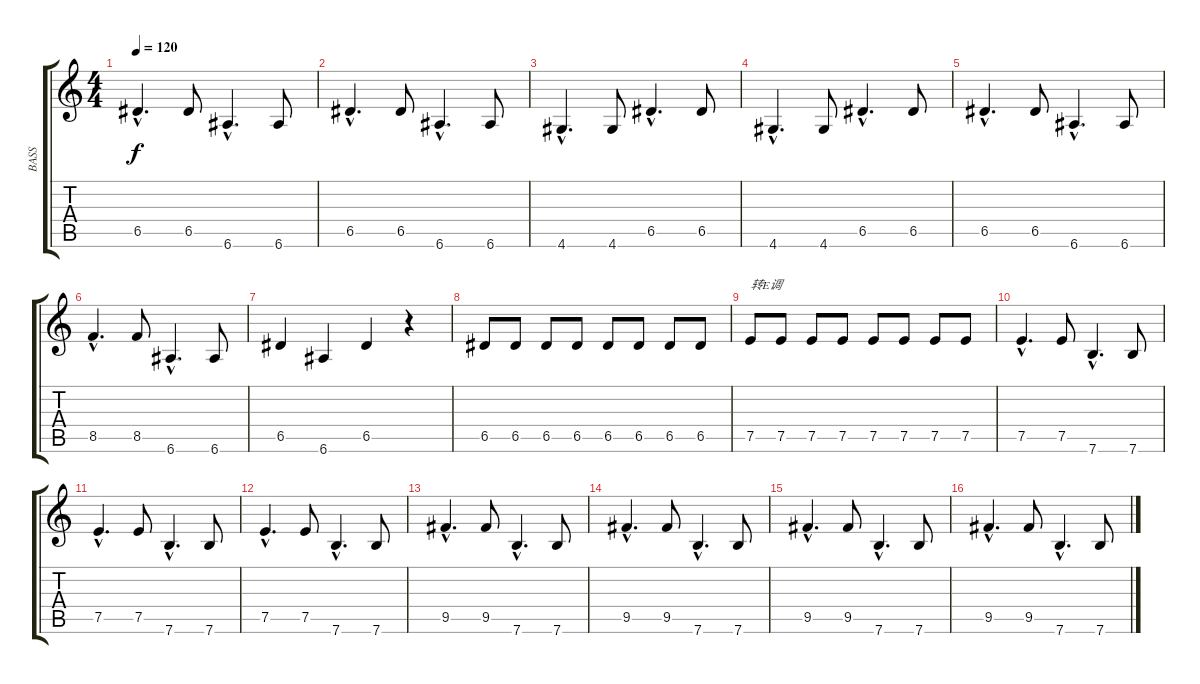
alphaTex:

\track ("BASS" "BASS") {instrument electricbassfinger}
\staff {score tabs}
\tuning (E4 B3 G3 D3 A2 E2) {hide}
\ts (4 4)
\tempo 120
\clef g2
\ks c
6.5{hac}.4{d dy f} 6.5.8 6.6{hac}.4{d} 6.6.8 |
6.5{hac}.4{d} 6.5.8 6.6{hac}.4{d} 6.6.8 |
4.6{hac}.4{d} 4.6.8 6.5{hac}.4{d} 6.5.8 |
4.6{hac}.4{d} 4.6.8 6.5{hac}.4{d} 6.5.8 |
6.5{hac}.4{d} 6.5.8 6.6{hac}.4{d} 6.6.8 |
8.5{hac}.4{d} 8.5.8 6.6{hac}.4{d} 6.6.8 |
6.5.4 6.6.4 6.5.4 r.4 |
6.5.8 6.5.8 6.5.8 6.5.8 6.5.8 6.5.8 6.5.8 6.5.8 |
7.5.8{txt "转E调"} 7.5.8 7.5.8 7.5.8 7.5.8 7.5.8 7.5.8 7.5.8 |
7.5{hac}.4{d} 7.5.8 7.6{hac}.4{d} 7.6.8 |
7.5{hac}.4{d} 7.5.8 7.6{hac}.4{d} 7.6.8 |
7.5{hac}.4{d} 7.5.8 7.6{hac}.4{d} 7.6.8 |
9.5{hac}.4{d} 9.5.8 7.6{hac}.4{d} 7.6.8 |
9.5{hac}.4{d} 9.5.8 7.6{hac}.4{d} 7.6.8 |
9.5{hac}.4{d} 9.5.8 7.6{hac}.4{d} 7.6.8 |
9.5{hac}.4{d} 9.5.8 7.6{hac}.4{d} 7.6.8
